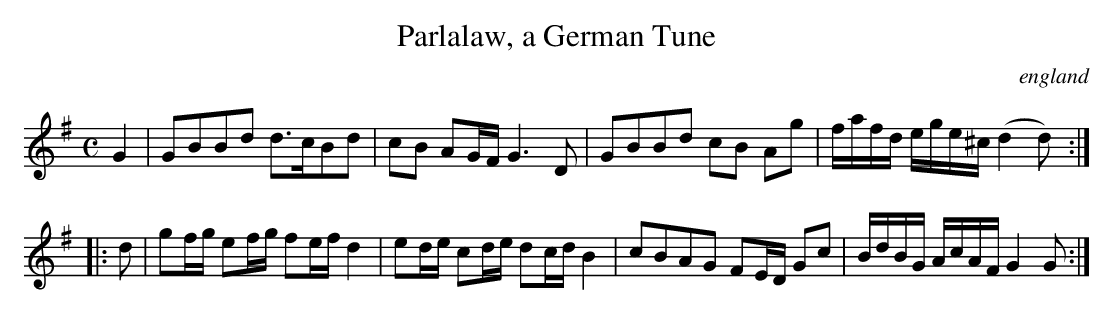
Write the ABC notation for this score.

X:1
T:Parlalaw, a German Tune
O:england
M:C
K:G
G2|\
GBBd d>cBd| cB AG/F/ G3D|\
GBBd cB Ag| f/a/f/d/ e/g/e/^c/ (d2d)::
d|\
gf/g/ ef/g/ fe/f/d2| ed/e/ cd/e/ dc/d/B2|\
cBAG FE/D/ Gc| B/d/B/G/ A/c/A/F/ G2G:|
